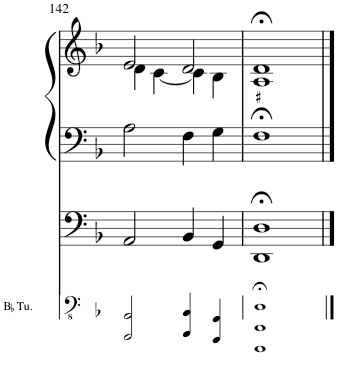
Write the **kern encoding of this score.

**kern	**kern	**kern	**kern
*part3	*part2	*part1	*part1
*staff4	*staff3	*staff2	*staff1
*I"BaccidentalFlat Tuba	*I"Organ	*I"Organ	*
*I'BaccidentalFlat Tu.	*	*	*
!!LO:PB:g=z
*clefFv4	*clefF4	*clefF4	*clefG2
*k[b-]	*k[b-]	*k[b-]	*k[b-]
*M4/4	*M4/4	*M4/4	*M4/4
=142	=142	=142	=142
*	*	*	*^
2AAAA/ 2AAA/	2AA/	2A\	2e/	4d\
.	.	.	.	[4c\
4BBBB-/ 4BBB-/	4BB-/	4F\	2d/	4c\]
4GGGG/ 4GGG/	4GG/	4G\	.	4B-\
=143	=143	=143	=143	=143
1DDDD;< 1DDD;< 1DD;<	1DD;< 1D;<	1F#X;<	1d;<	1A
*	*	*	*v	*v
==	==	==	==
*-	*-	*-	*-
